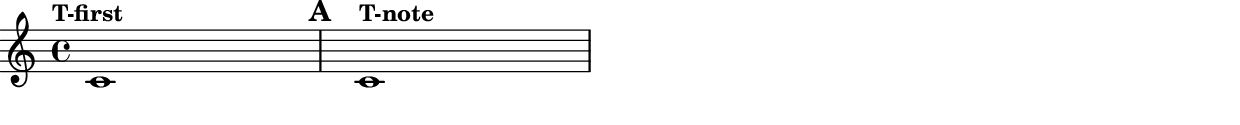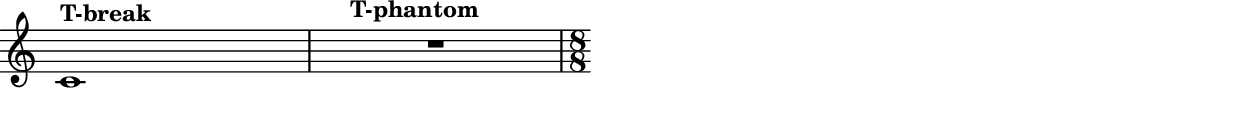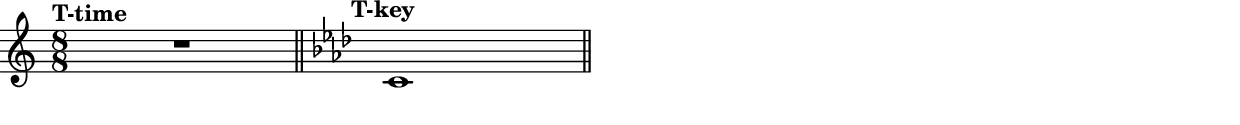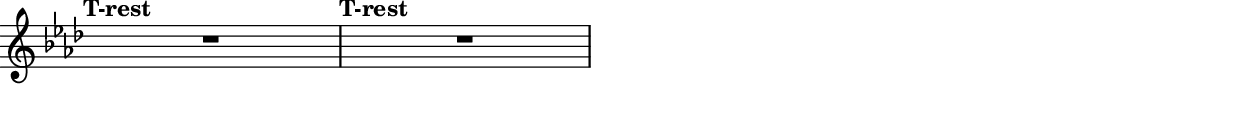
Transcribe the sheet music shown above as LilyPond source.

%% Generated by lilypond-book
%% Options: [exampleindent=10.16\mm,indent=0\mm,line-width=160\mm,paper-height=845.047\pt,paper-width=597.508\pt,papersize='(cons (* 597.508 pt) (* 845.047 pt))]
\include "lilypond-book-preamble.ly"


% ****************************************************************
% Start cut-&-pastable-section
% ****************************************************************

#(ly:set-option 'eps-box-padding 3.000000)



\paper {
  #(set-paper-size '(cons (* 597.508 pt) (* 845.047 pt)))
  indent = 0\mm
  line-width = 160\mm
  % offset the left padding, also add 1mm as lilypond creates cropped
  % images with a little space on the right
  line-width = #(- line-width (* mm  3.000000) (* mm 1))
}

\layout {
  
}




% ****************************************************************
% ly snippet:
% ****************************************************************
\sourcefilename "/lilypond-2.25.15/input/regression/metronome-marking-break-align.ly"
\sourcefileline 0
\version "2.19.21"

\header {
  texidoc = "@code{\\tempo} marks are aligned with the time signature
or the position of the first note.

By overriding @code{break-align-symbols} the default alignment can be
changed.  If no symbol in @code{break-align-symbols} is present, the
property @code{non-break-align-symbols} determines the alignment.  If
the alignment object is a multi-measure rest, the tempo mark is aligned
with the preceding bar line.
"
}

\layout {
  line-width = 100\mm
}

\relative {
  \tempo "T-first"
  c'1
  \mark \default
  \tempo "T-note"
  c1 \break
  \tempo "T-break"
  c1
  \tempo "T-phantom"
  R1 \break
  \time 8/8
  \tempo "T-time"
  R1 \bar "||"
  \override Score.MetronomeMark.break-align-symbols = #'(key-signature)
  \key as \major
  \tempo "T-key"
  c1 \bar "||" \break
  \override Score.MetronomeMark.non-break-align-symbols =
    #'(note-column-interface multi-measure-rest-interface)
  \tempo "T-rest"
  R1
  \tempo "T-rest"
  R1
}



% ****************************************************************
% end ly snippet
% ****************************************************************
